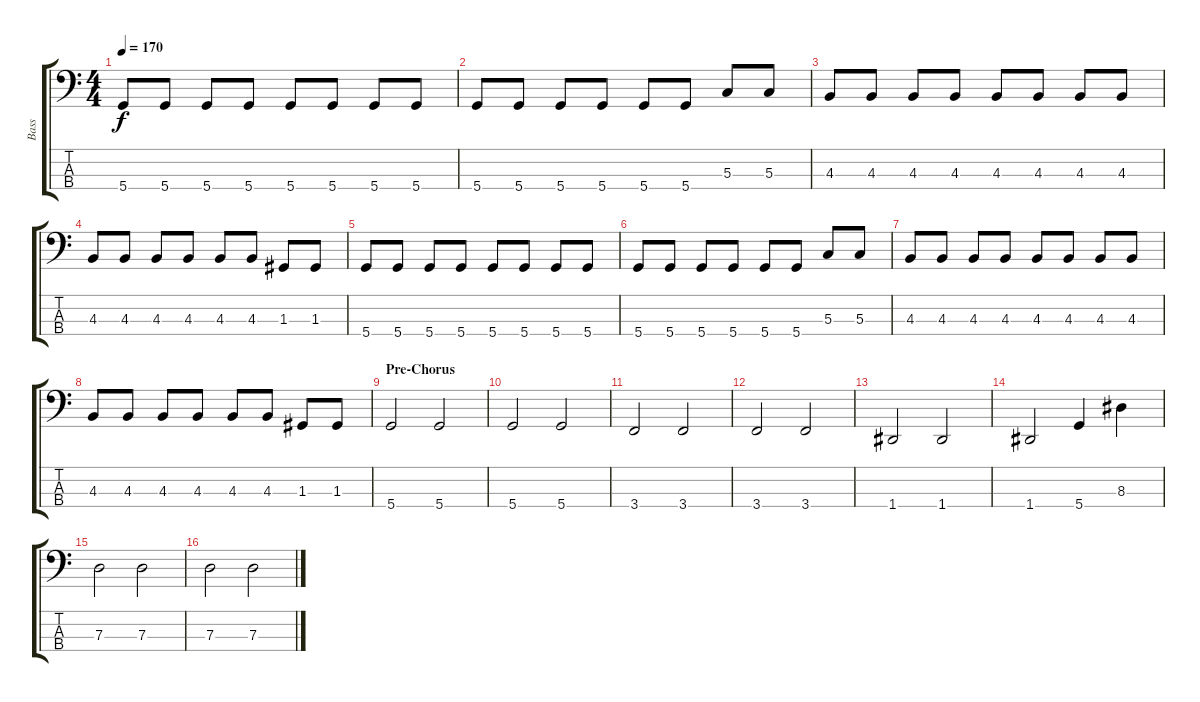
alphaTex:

\track ("Bass" "Bass") {instrument electricbasspick}
\staff {score tabs}
\tuning (F2 C2 G1 D1) {hide}
\ts (4 4)
\tempo 170
\clef f4
\ks c
5.4.8{dy f} 5.4.8 5.4.8 5.4.8 5.4.8 5.4.8 5.4.8 5.4.8 |
5.4.8 5.4.8 5.4.8 5.4.8 5.4.8 5.4.8 5.3.8 5.3.8 |
4.3.8 4.3.8 4.3.8 4.3.8 4.3.8 4.3.8 4.3.8 4.3.8 |
4.3.8 4.3.8 4.3.8 4.3.8 4.3.8 4.3.8 1.3.8 1.3.8 |
5.4.8 5.4.8 5.4.8 5.4.8 5.4.8 5.4.8 5.4.8 5.4.8 |
5.4.8 5.4.8 5.4.8 5.4.8 5.4.8 5.4.8 5.3.8 5.3.8 |
4.3.8 4.3.8 4.3.8 4.3.8 4.3.8 4.3.8 4.3.8 4.3.8 |
4.3.8 4.3.8 4.3.8 4.3.8 4.3.8 4.3.8 1.3.8 1.3.8 |
\section ("" "Pre-Chorus")
5.4.2 5.4.2 |
5.4.2 5.4.2 |
3.4.2 3.4.2 |
3.4.2 3.4.2 |
1.4.2 1.4.2 |
1.4.2 5.4.4 8.3.4 |
7.3.2 7.3.2 |
7.3.2 7.3.2
